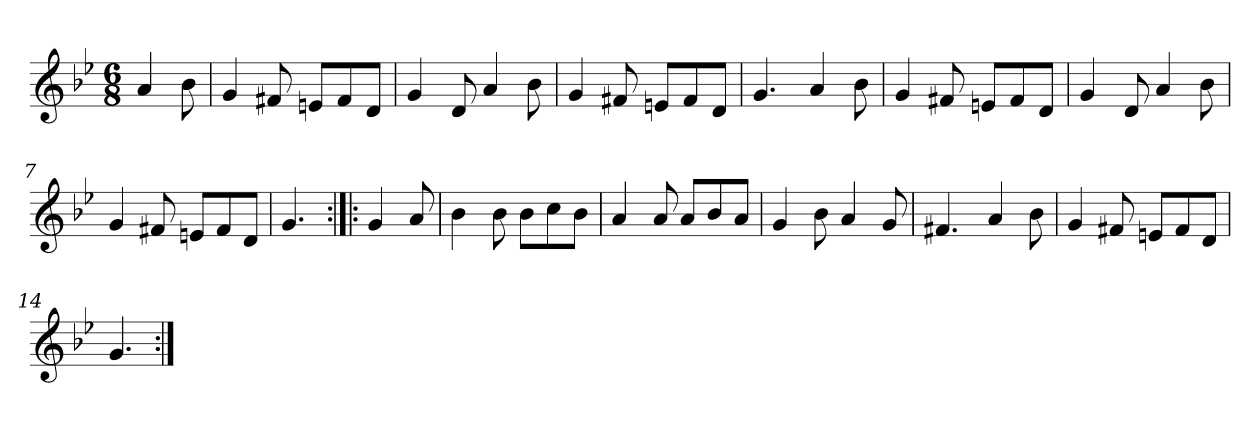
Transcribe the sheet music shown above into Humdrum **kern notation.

**kern
*part1
*staff1
*clefG2
*k[b-e-]
*g:
*M6/8
*MM120
=
4a
8b-
=1
4g
8f#X
8en/L
8f#/
8d/J
=2
4g
8d
4a
8b-
=3
4g
8f#X
8en/L
8f#/
8d/J
=4
4.g
4a
8b-
=5
4g
8f#X
8en/L
8f#/
8d/J
=6
4g
8d
4a
8b-
=7
4g
8f#X
8en/L
8f#/
8d/J
=8
4.g
=:|!|:
4g
8a
=9
4b-
8b-
8b-\L
8cc\
8b-\J
=10
4a
8a
8a/L
8b-/
8a/J
=11
4g
8b-
4a
8g
=12
4.f#X
4a
8b-
=13
4g
8f#X
8en/L
8f#/
8d/J
=14
4.g
=:|!
*-
